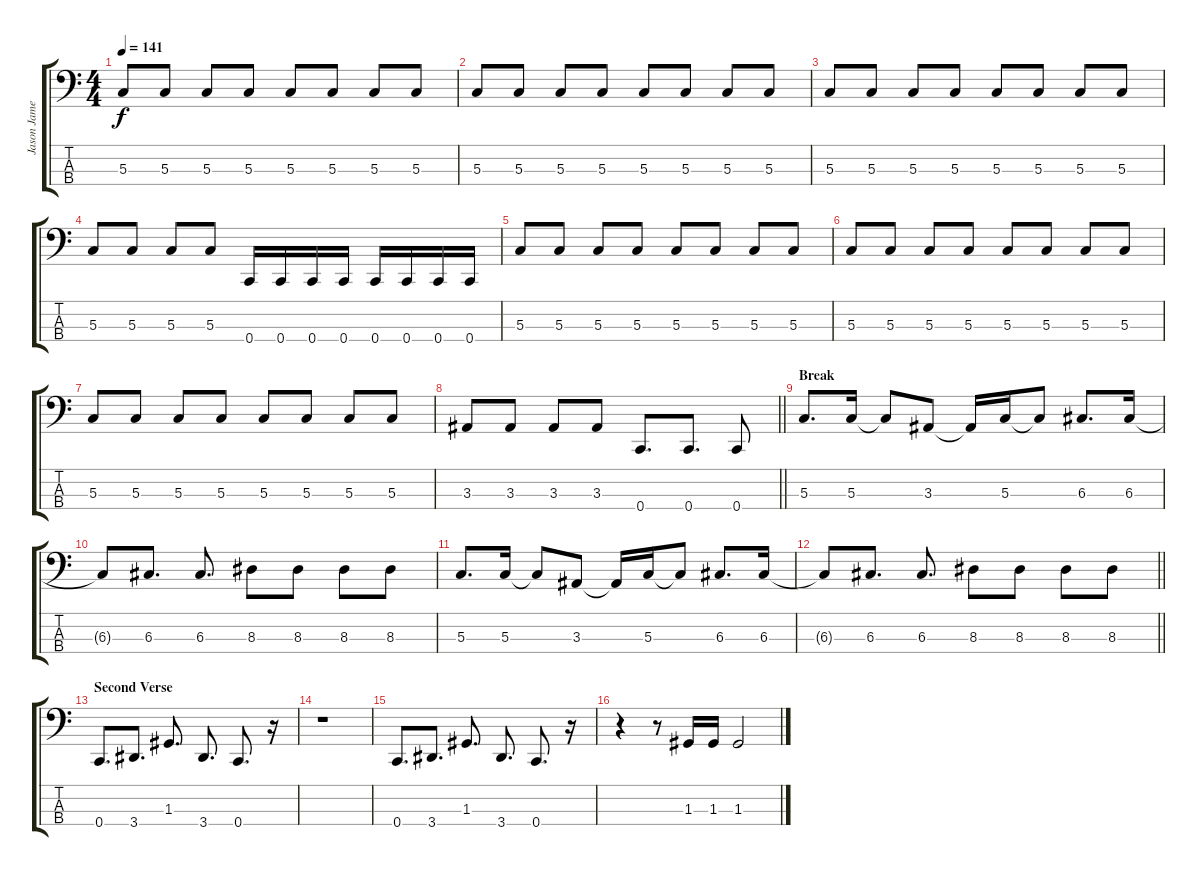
\track ("Jason James" "Jason Jame") {instrument electricbasspick}
\staff {score tabs}
\tuning (F2 C2 G1 C1) {hide}
\ts (4 4)
\tempo 141
\clef f4
\ks c
5.3.8{dy f} 5.3.8 5.3.8 5.3.8 5.3.8 5.3.8 5.3.8 5.3.8 |
5.3.8 5.3.8 5.3.8 5.3.8 5.3.8 5.3.8 5.3.8 5.3.8 |
5.3.8 5.3.8 5.3.8 5.3.8 5.3.8 5.3.8 5.3.8 5.3.8 |
5.3.8 5.3.8 5.3.8 5.3.8 0.4.16 0.4.16 0.4.16 0.4.16 0.4.16 0.4.16 0.4.16 0.4.16 |
5.3.8 5.3.8 5.3.8 5.3.8 5.3.8 5.3.8 5.3.8 5.3.8 |
5.3.8 5.3.8 5.3.8 5.3.8 5.3.8 5.3.8 5.3.8 5.3.8 |
5.3.8 5.3.8 5.3.8 5.3.8 5.3.8 5.3.8 5.3.8 5.3.8 |
\barLineRight lightlight
3.3.8 3.3.8 3.3.8 3.3.8 0.4.8{d} 0.4.8{d} 0.4.8 |
\section ("" "Break")
5.3.8{d} 5.3.16 5.3{t}.8 3.3.8 3.3{t}.16 5.3.16 5.3{t}.8 6.3.8{d} 6.3.16 |
6.3{t}.8 6.3.8{d} 6.3.8{d} 8.3.8 8.3.8 8.3.8 8.3.8 |
5.3.8{d} 5.3.16 5.3{t}.8 3.3.8 3.3{t}.16 5.3.16 5.3{t}.8 6.3.8{d} 6.3.16 |
\barLineRight lightlight
6.3{t}.8 6.3.8{d} 6.3.8{d} 8.3.8 8.3.8 8.3.8 8.3.8 |
\section ("" "Second Verse")
0.4.8{d} 3.4.8{d} 1.3.8{d} 3.4.8{d} 0.4.8{d} r.16 |
r.1 |
0.4.8{d} 3.4.8{d} 1.3.8{d} 3.4.8{d} 0.4.8{d} r.16 |
r.4 r.8 1.3.16 1.3.16 1.3.2
